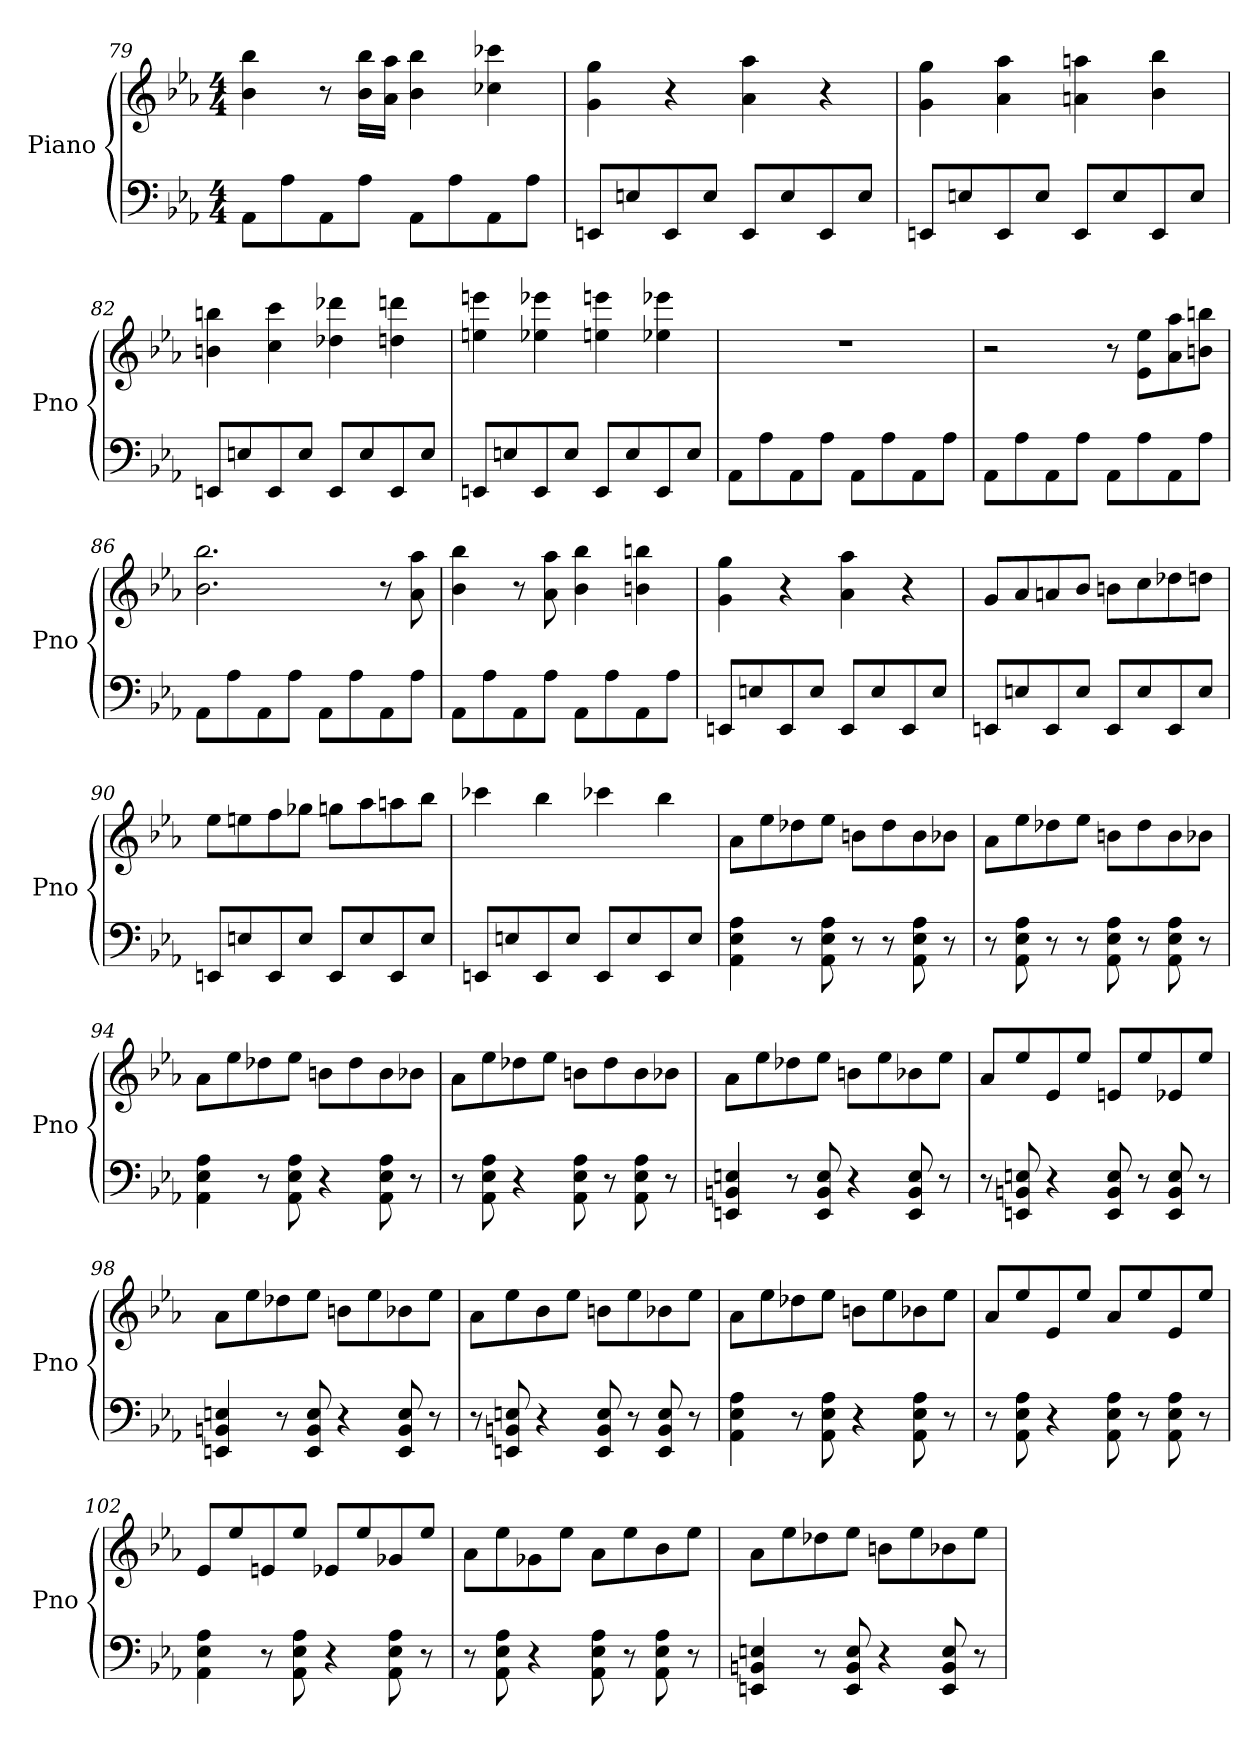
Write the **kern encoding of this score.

**kern	**kern
*part1	*part1
*staff2	*staff1
*I"Piano	*
*I'Pno	*
*clefF4	*clefG2
*k[b-e-a-]	*k[b-e-a-]
*E-:	*E-:
*M4/4	*M4/4
=79	=79
8AA-L	4b- 4bb-
8A-	.
8AA-	8r
8A-J	16b- 16bb-L
.	16a- 16aa-J
8AA-L	4b- 4bb-
8A-	.
8AA-	4cc-X 4ccc-X
8A-J	.
=80	=80
8EEnL	4g 4gg
8En	.
8EE	4r
8EJ	.
8EEL	4a- 4aa-
8E	.
8EE	4r
8EJ	.
=81	=81
8EEnL	4g 4gg
8En	.
8EE	4a- 4aa-
8EJ	.
8EEL	4an 4aan
8E	.
8EE	4b- 4bb-
8EJ	.
=82	=82
8EEnL	4bn 4bbn
8En	.
8EE	4cc 4ccc
8EJ	.
8EEL	4dd-X 4ddd-X
8E	.
8EE	4ddn 4dddn
8EJ	.
=83	=83
8EEnL	4een 4eeen
8En	.
8EE	4ee-X 4eee-X
8EJ	.
8EEL	4een 4eeen
8E	.
8EE	4ee-X 4eee-X
8EJ	.
=84	=84
8AA-L	1r
8A-	.
8AA-	.
8A-J	.
8AA-L	.
8A-	.
8AA-	.
8A-J	.
=85	=85
8AA-L	2r
8A-	.
8AA-	.
8A-J	.
8AA-L	8r
8A-	8e- 8ee-L
8AA-	8a- 8aa-
8A-J	8bn 8bbnJ
=86	=86
8AA-L	2.b- 2.bb-
8A-	.
8AA-	.
8A-J	.
8AA-L	.
8A-	.
8AA-	8r
8A-J	8a- 8aa-
=87	=87
8AA-L	4b- 4bb-
8A-	.
8AA-	8r
8A-J	8a- 8aa-
8AA-L	4b- 4bb-
8A-	.
8AA-	4bn 4bbn
8A-J	.
=88	=88
8EEnL	4g 4gg
8En	.
8EE	4r
8EJ	.
8EEL	4a- 4aa-
8E	.
8EE	4r
8EJ	.
=89	=89
8EEnL	8gL
8En	8a-
8EE	8an
8EJ	8b-J
8EEL	8bnL
8E	8cc
8EE	8dd-X
8EJ	8ddnJ
=90	=90
8EEnL	8ee-L
8En	8een
8EE	8ff
8EJ	8gg-XJ
8EEL	8ggnL
8E	8aa-
8EE	8aan
8EJ	8bb-J
=91	=91
8EEnL	4ccc-X
8En	.
8EE	4bb-
8EJ	.
8EEL	4ccc-X
8E	.
8EE	4bb-
8EJ	.
=92	=92
4AA- 4E- 4A-	8a-L
.	8ee-
8r	8dd-X
8AA- 8E- 8A-	8ee-J
8r	8bnL
8r	8dd-
8AA- 8E- 8A-	8b
8r	8b-XJ
=93	=93
8r	8a-L
8AA- 8E- 8A-	8ee-
8r	8dd-X
8r	8ee-J
8AA- 8E- 8A-	8bnL
8r	8dd-
8AA- 8E- 8A-	8b
8r	8b-XJ
=94	=94
4AA- 4E- 4A-	8a-L
.	8ee-
8r	8dd-X
8AA- 8E- 8A-	8ee-J
4r	8bnL
.	8dd-
8AA- 8E- 8A-	8b
8r	8b-XJ
=95	=95
8r	8a-L
8AA- 8E- 8A-	8ee-
4r	8dd-X
.	8ee-J
8AA- 8E- 8A-	8bnL
8r	8dd-
8AA- 8E- 8A-	8b
8r	8b-XJ
=96	=96
4EEn 4BBn 4En	8a-L
.	8ee-
8r	8dd-X
8EE 8BB 8E	8ee-J
4r	8bnL
.	8ee-
8EE 8BB 8E	8b-X
8r	8ee-J
=97	=97
8r	8a-L
8EEn 8BBn 8En	8ee-
4r	8e-
.	8ee-J
8EE 8BB 8E	8enL
8r	8ee-
8EE 8BB 8E	8e-X
8r	8ee-J
=98	=98
4EEn 4BBn 4En	8a-L
.	8ee-
8r	8dd-X
8EE 8BB 8E	8ee-J
4r	8bnL
.	8ee-
8EE 8BB 8E	8b-X
8r	8ee-J
=99	=99
8r	8a-L
8EEn 8BBn 8En	8ee-
4r	8b-
.	8ee-J
8EE 8BB 8E	8bnL
8r	8ee-
8EE 8BB 8E	8b-X
8r	8ee-J
=100	=100
4AA- 4E- 4A-	8a-L
.	8ee-
8r	8dd-X
8AA- 8E- 8A-	8ee-J
4r	8bnL
.	8ee-
8AA- 8E- 8A-	8b-X
8r	8ee-J
=101	=101
8r	8a-L
8AA- 8E- 8A-	8ee-
4r	8e-
.	8ee-J
8AA- 8E- 8A-	8a-L
8r	8ee-
8AA- 8E- 8A-	8e-
8r	8ee-J
=102	=102
4AA- 4E- 4A-	8e-L
.	8ee-
8r	8en
8AA- 8E- 8A-	8ee-J
4r	8e-XL
.	8ee-
8AA- 8E- 8A-	8g-X
8r	8ee-J
=103	=103
8r	8a-L
8AA- 8E- 8A-	8ee-
4r	8g-X
.	8ee-J
8AA- 8E- 8A-	8a-L
8r	8ee-
8AA- 8E- 8A-	8b-
8r	8ee-J
=104	=104
4EEn 4BBn 4En	8a-L
.	8ee-
8r	8dd-X
8EE 8BB 8E	8ee-J
4r	8bnL
.	8ee-
8EE 8BB 8E	8b-X
8r	8ee-J
=	=
*-	*-
